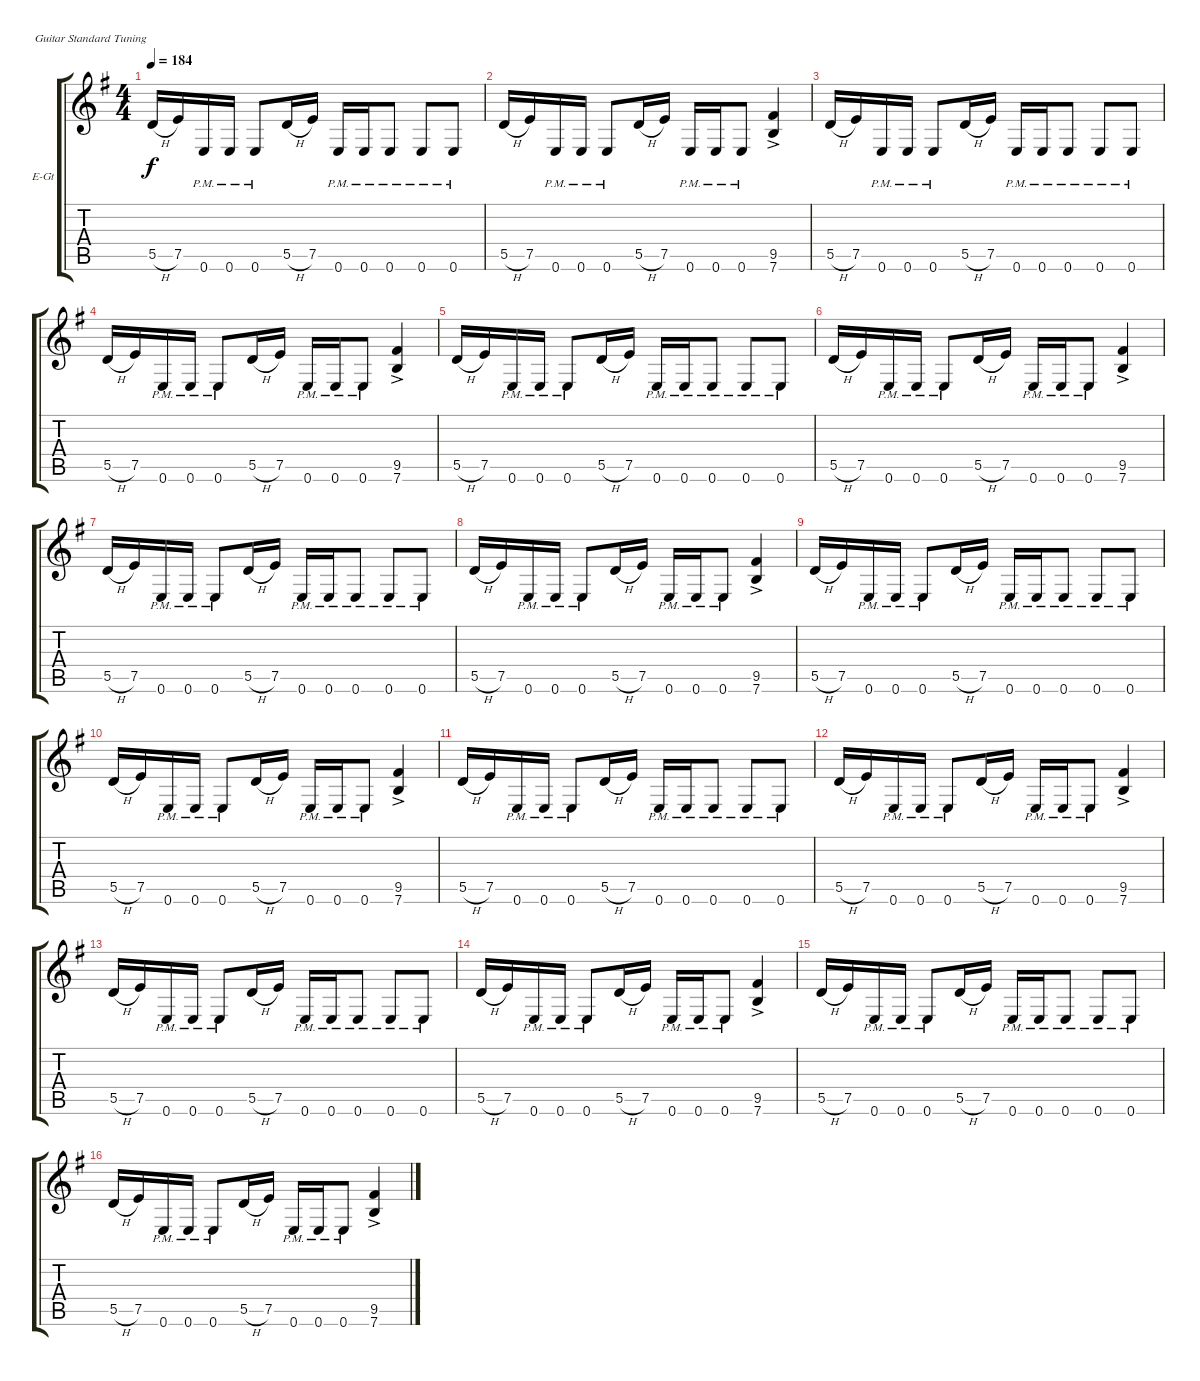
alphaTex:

\defaultSystemsLayout 4
\bracketExtendMode groupsimilarinstruments
\firstSystemTrackNameOrientation horizontal
\otherSystemsTrackNameOrientation horizontal
\track ("Marty Friendman" "E-Gt") {instrument distortionguitar}
\staff {score tabs}
\tuning (E4 B3 G3 D3 A2 E2)
\ts (4 4)
\tempo 184
\clef g2
\ks g
5.5{h}.16{dy f} 7.5.16 0.6{pm}.16 0.6{pm}.16 0.6{pm}.8 5.5{h}.16 7.5.16 0.6{pm}.16 0.6{pm}.16 0.6{pm}.8 0.6{pm}.8 0.6{pm}.8 |
5.5{h}.16 7.5.16 0.6{pm}.16 0.6{pm}.16 0.6{pm}.8 5.5{h}.16 7.5.16 0.6{pm}.16 0.6{pm}.16 0.6{pm}.8 (7.6 9.5{ac}).4 |
5.5{h}.16 7.5.16 0.6{pm}.16 0.6{pm}.16 0.6{pm}.8 5.5{h}.16 7.5.16 0.6{pm}.16 0.6{pm}.16 0.6{pm}.8 0.6{pm}.8 0.6{pm}.8 |
5.5{h}.16 7.5.16 0.6{pm}.16 0.6{pm}.16 0.6{pm}.8 5.5{h}.16 7.5.16 0.6{pm}.16 0.6{pm}.16 0.6{pm}.8 (7.6 9.5{ac}).4 |
5.5{h}.16 7.5.16 0.6{pm}.16 0.6{pm}.16 0.6{pm}.8 5.5{h}.16 7.5.16 0.6{pm}.16 0.6{pm}.16 0.6{pm}.8 0.6{pm}.8 0.6{pm}.8 |
5.5{h}.16 7.5.16 0.6{pm}.16 0.6{pm}.16 0.6{pm}.8 5.5{h}.16 7.5.16 0.6{pm}.16 0.6{pm}.16 0.6{pm}.8 (7.6 9.5{ac}).4 |
5.5{h}.16 7.5.16 0.6{pm}.16 0.6{pm}.16 0.6{pm}.8 5.5{h}.16 7.5.16 0.6{pm}.16 0.6{pm}.16 0.6{pm}.8 0.6{pm}.8 0.6{pm}.8 |
5.5{h}.16 7.5.16 0.6{pm}.16 0.6{pm}.16 0.6{pm}.8 5.5{h}.16 7.5.16 0.6{pm}.16 0.6{pm}.16 0.6{pm}.8 (7.6 9.5{ac}).4 |
5.5{h}.16 7.5.16 0.6{pm}.16 0.6{pm}.16 0.6{pm}.8 5.5{h}.16 7.5.16 0.6{pm}.16 0.6{pm}.16 0.6{pm}.8 0.6{pm}.8 0.6{pm}.8 |
5.5{h}.16 7.5.16 0.6{pm}.16 0.6{pm}.16 0.6{pm}.8 5.5{h}.16 7.5.16 0.6{pm}.16 0.6{pm}.16 0.6{pm}.8 (7.6 9.5{ac}).4 |
5.5{h}.16 7.5.16 0.6{pm}.16 0.6{pm}.16 0.6{pm}.8 5.5{h}.16 7.5.16 0.6{pm}.16 0.6{pm}.16 0.6{pm}.8 0.6{pm}.8 0.6{pm}.8 |
5.5{h}.16 7.5.16 0.6{pm}.16 0.6{pm}.16 0.6{pm}.8 5.5{h}.16 7.5.16 0.6{pm}.16 0.6{pm}.16 0.6{pm}.8 (7.6 9.5{ac}).4 |
5.5{h}.16 7.5.16 0.6{pm}.16 0.6{pm}.16 0.6{pm}.8 5.5{h}.16 7.5.16 0.6{pm}.16 0.6{pm}.16 0.6{pm}.8 0.6{pm}.8 0.6{pm}.8 |
5.5{h}.16 7.5.16 0.6{pm}.16 0.6{pm}.16 0.6{pm}.8 5.5{h}.16 7.5.16 0.6{pm}.16 0.6{pm}.16 0.6{pm}.8 (7.6 9.5{ac}).4 |
5.5{h}.16 7.5.16 0.6{pm}.16 0.6{pm}.16 0.6{pm}.8 5.5{h}.16 7.5.16 0.6{pm}.16 0.6{pm}.16 0.6{pm}.8 0.6{pm}.8 0.6{pm}.8 |
5.5{h}.16 7.5.16 0.6{pm}.16 0.6{pm}.16 0.6{pm}.8 5.5{h}.16 7.5.16 0.6{pm}.16 0.6{pm}.16 0.6{pm}.8 (7.6 9.5{ac}).4
